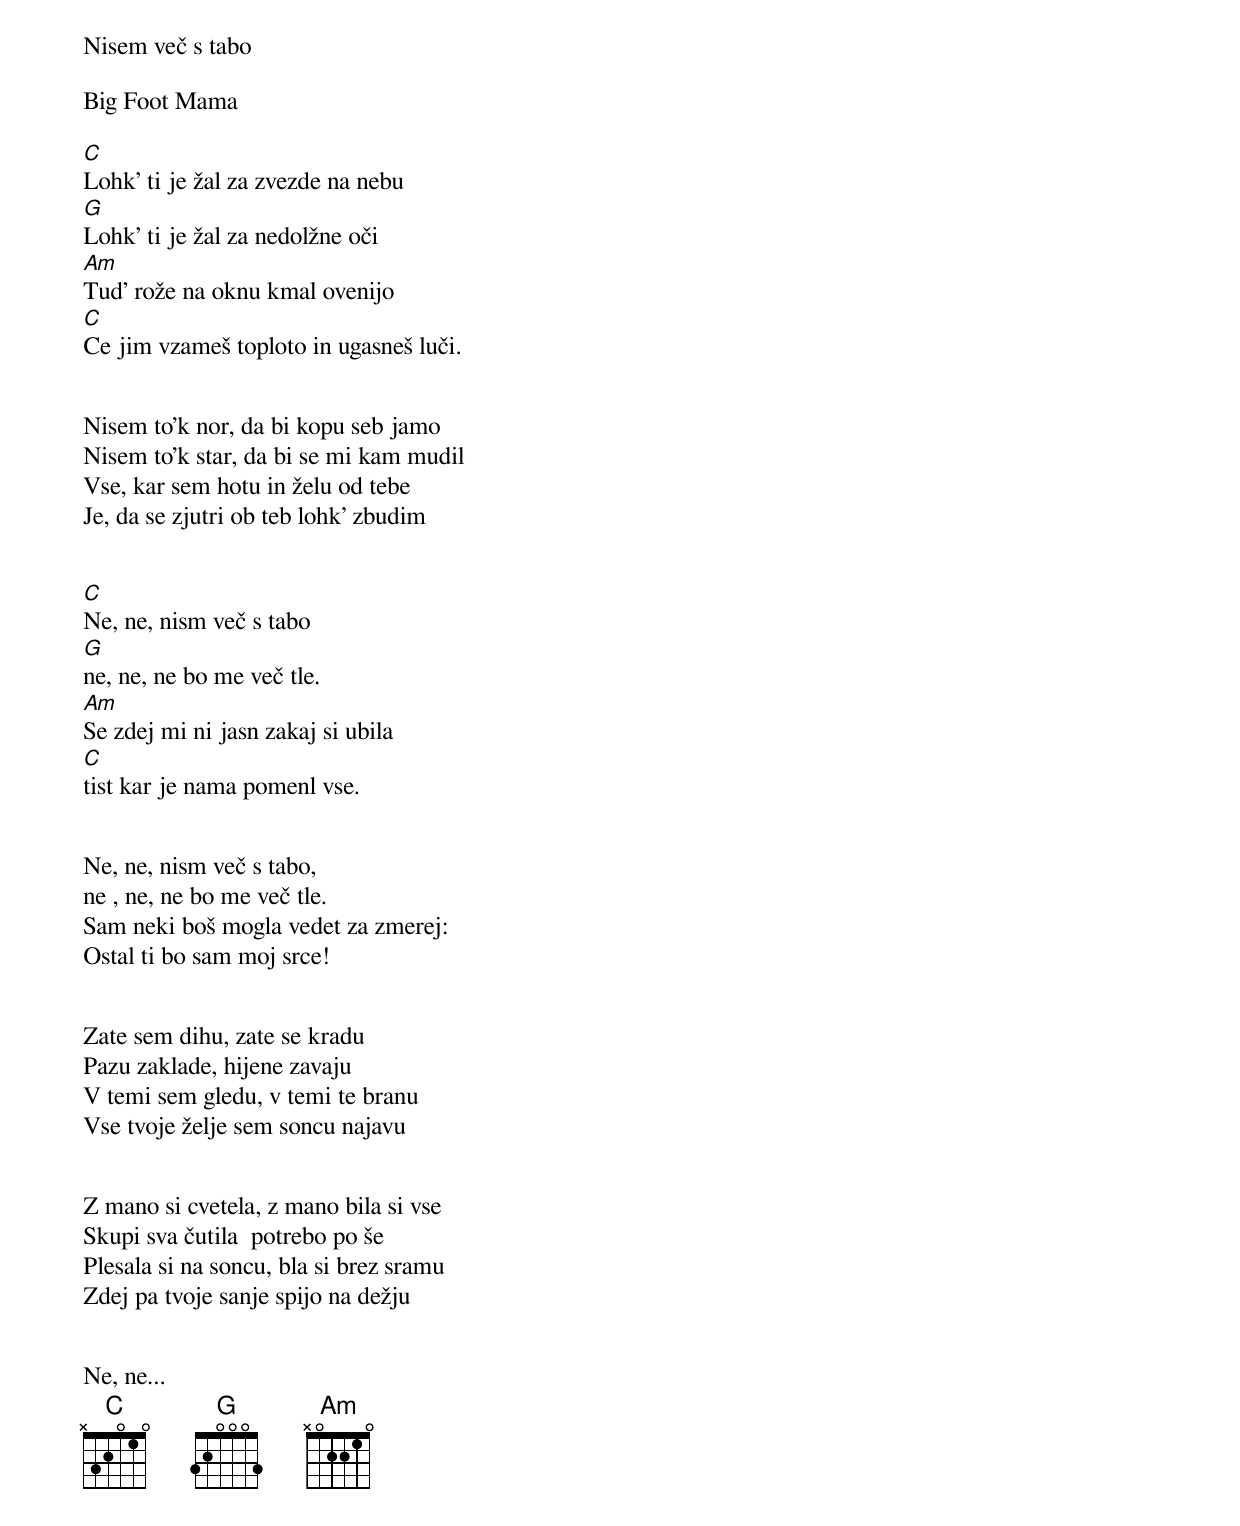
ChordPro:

Nisem več s tabo

Big Foot Mama

[C]Lohk' ti je žal za zvezde na nebu
[G]Lohk' ti je žal za nedolžne oči
[Am]Tud' rože na oknu kmal ovenijo
[C]Ce jim vzameš toploto in ugasneš luči.


Nisem to'k nor, da bi kopu seb jamo
Nisem to'k star, da bi se mi kam mudil
Vse, kar sem hotu in želu od tebe
Je, da se zjutri ob teb lohk' zbudim


[C]Ne, ne, nism več s tabo
[G]ne, ne, ne bo me več tle.
[Am]Se zdej mi ni jasn zakaj si ubila
[C]tist kar je nama pomenl vse.


Ne, ne, nism več s tabo,
ne , ne, ne bo me več tle.
Sam neki boš mogla vedet za zmerej:
Ostal ti bo sam moj srce!


Zate sem dihu, zate se kradu
Pazu zaklade, hijene zavaju
V temi sem gledu, v temi te branu
Vse tvoje želje sem soncu najavu


Z mano si cvetela, z mano bila si vse
Skupi sva čutila  potrebo po še
Plesala si na soncu, bla si brez sramu
Zdej pa tvoje sanje spijo na dežju


Ne, ne...
